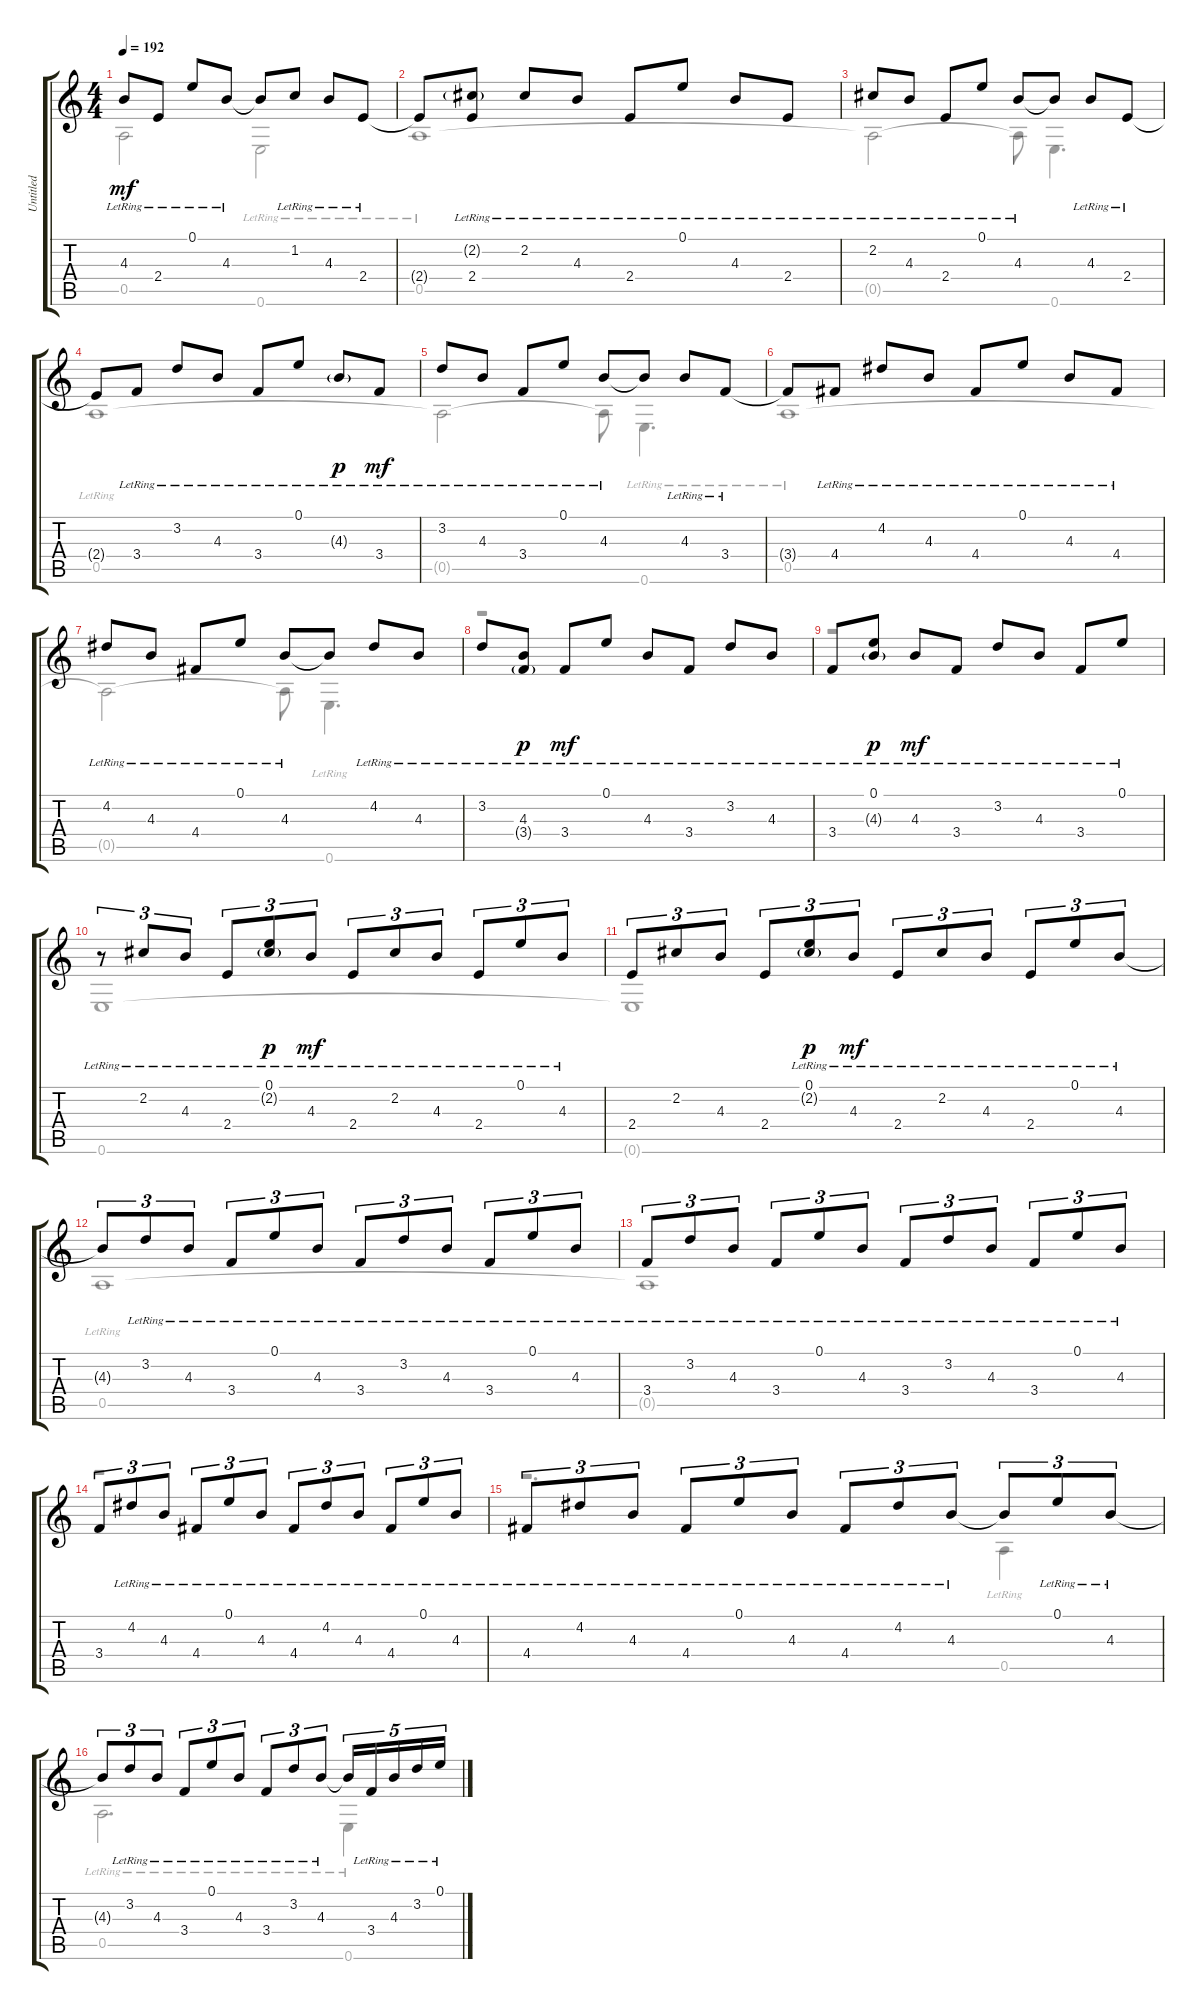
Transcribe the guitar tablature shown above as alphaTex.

\track ("Untitled" "Untitled") {instrument acousticguitarnylon}
\staff {score tabs}
\tuning (E4 B3 G3 D3 A2 E2) {hide}
\voice
\ts (4 4)
\tempo 192
\clef g2
\ks c
4.3{lr}.8{dy mf} 2.4{lr}.8 0.1{lr}.8 4.3{lr}.8 4.3{t}.8 1.2{lr}.8 4.3{lr}.8 2.4{lr}.8 |
2.4{t}.8 (2.2{g lr} 2.4{lr}).8 2.2{lr}.8 4.3{lr}.8 2.4{lr}.8 0.1{lr}.8 4.3{lr}.8 2.4{lr}.8 |
2.2{lr}.8 4.3{lr}.8 2.4{lr}.8 0.1{lr}.8 4.3{lr}.8 4.3{t}.8 4.3{lr}.8 2.4{lr}.8 |
2.4{t}.8 3.4{lr}.8 3.2{lr}.8 4.3{lr}.8 3.4{lr}.8 0.1{lr}.8 4.3{g lr}.8{dy p} 3.4{lr}.8{dy mf} |
3.2{lr}.8 4.3{lr}.8 3.4{lr}.8 0.1{lr}.8 4.3{lr}.8 4.3{t}.8 4.3{lr}.8 3.4{lr}.8 |
3.4{t}.8 4.4{lr}.8 4.2{lr}.8 4.3{lr}.8 4.4{lr}.8 0.1{lr}.8 4.3{lr}.8 4.4{lr}.8 |
4.2{lr}.8 4.3{lr}.8 4.4{lr}.8 0.1{lr}.8 4.3{lr}.8 4.3{t}.8 4.2{lr}.8 4.3{lr}.8 |
3.2{lr}.8 (4.3{lr} 3.4{g lr}).8{dy p} 3.4{lr}.8{dy mf} 0.1{lr}.8 4.3{lr}.8 3.4{lr}.8 3.2{lr}.8 4.3{lr}.8 |
3.4{lr}.8 (0.1{lr} 4.3{g lr}).8{dy p} 4.3{lr}.8{dy mf} 3.4{lr}.8 3.2{lr}.8 4.3{lr}.8 3.4{lr}.8 0.1{lr}.8 |
r.8{tu (3 2)} 2.2{lr}.8{tu (3 2)} 4.3{lr}.8{tu (3 2)} 2.4{lr}.8{tu (3 2)} (0.1{lr} 2.2{g lr}).8{tu (3 2) dy p} 4.3{lr}.8{tu (3 2) dy mf} 2.4{lr}.8{tu (3 2)} 2.2{lr}.8{tu (3 2)} 4.3{lr}.8{tu (3 2)} 2.4{lr}.8{tu (3 2)} 0.1{lr}.8{tu (3 2)} 4.3{lr}.8{tu (3 2)} |
2.4.8{tu (3 2)} 2.2.8{tu (3 2)} 4.3.8{tu (3 2)} 2.4.8{tu (3 2)} (0.1{lr} 2.2{g lr}).8{tu (3 2) dy p} 4.3{lr}.8{tu (3 2) dy mf} 2.4{lr}.8{tu (3 2)} 2.2{lr}.8{tu (3 2)} 4.3{lr}.8{tu (3 2)} 2.4{lr}.8{tu (3 2)} 0.1{lr}.8{tu (3 2)} 4.3{lr}.8{tu (3 2)} |
4.3{t}.8{tu (3 2)} 3.2{lr}.8{tu (3 2)} 4.3{lr}.8{tu (3 2)} 3.4{lr}.8{tu (3 2)} 0.1{lr}.8{tu (3 2)} 4.3{lr}.8{tu (3 2)} 3.4{lr}.8{tu (3 2)} 3.2{lr}.8{tu (3 2)} 4.3{lr}.8{tu (3 2)} 3.4{lr}.8{tu (3 2)} 0.1{lr}.8{tu (3 2)} 4.3{lr}.8{tu (3 2)} |
3.4{lr}.8{tu (3 2)} 3.2{lr}.8{tu (3 2)} 4.3{lr}.8{tu (3 2)} 3.4{lr}.8{tu (3 2)} 0.1{lr}.8{tu (3 2)} 4.3{lr}.8{tu (3 2)} 3.4{lr}.8{tu (3 2)} 3.2{lr}.8{tu (3 2)} 4.3{lr}.8{tu (3 2)} 3.4{lr}.8{tu (3 2)} 0.1{lr}.8{tu (3 2)} 4.3{lr}.8{tu (3 2)} |
3.4.8{tu (3 2)} 4.2{lr}.8{tu (3 2)} 4.3{lr}.8{tu (3 2)} 4.4{lr}.8{tu (3 2)} 0.1{lr}.8{tu (3 2)} 4.3{lr}.8{tu (3 2)} 4.4{lr}.8{tu (3 2)} 4.2{lr}.8{tu (3 2)} 4.3{lr}.8{tu (3 2)} 4.4{lr}.8{tu (3 2)} 0.1{lr}.8{tu (3 2)} 4.3{lr}.8{tu (3 2)} |
4.4{lr}.8{tu (3 2)} 4.2{lr}.8{tu (3 2)} 4.3{lr}.8{tu (3 2)} 4.4{lr}.8{tu (3 2)} 0.1{lr}.8{tu (3 2)} 4.3{lr}.8{tu (3 2)} 4.4{lr}.8{tu (3 2)} 4.2{lr}.8{tu (3 2)} 4.3{lr}.8{tu (3 2)} 4.3{t}.8{tu (3 2)} 0.1{lr}.8{tu (3 2)} 4.3{lr}.8{tu (3 2)} |
4.3{t}.8{tu (3 2)} 3.2{lr}.8{tu (3 2)} 4.3{lr}.8{tu (3 2)} 3.4{lr}.8{tu (3 2)} 0.1{lr}.8{tu (3 2)} 4.3{lr}.8{tu (3 2)} 3.4{lr}.8{tu (3 2)} 3.2{lr}.8{tu (3 2)} 4.3{lr}.8{tu (3 2)} 4.3{t}.16{tu (5 4)} 3.4{lr}.16{tu (5 4)} 4.3{lr}.16{tu (5 4)} 3.2{lr}.16{tu (5 4)} 0.1{lr}.16{tu (5 4)}
\voice
\clef g2
\ottava regular
\simile none
\ks c
0.5{t}.2{dy mf} 0.6{lr}.2 |
0.5{lr}.1 |
0.5{t}.2 0.5{t}.8 0.6.4{d} |
0.5{lr}.1 |
0.5{t}.2 0.5{t}.8 0.6{lr}.4{d} |
0.5{lr}.1 |
0.5{t}.2 0.5{t}.8 0.6{lr}.4{d} |
r.1 |
r.1 |
0.6.1 |
0.6{t}.1 |
0.5{lr}.1 |
0.5{t}.1 |
r.1 |
r.2{d} 0.5{lr}.4 |
0.5{lr}.2{d} 0.6{lr}.4
